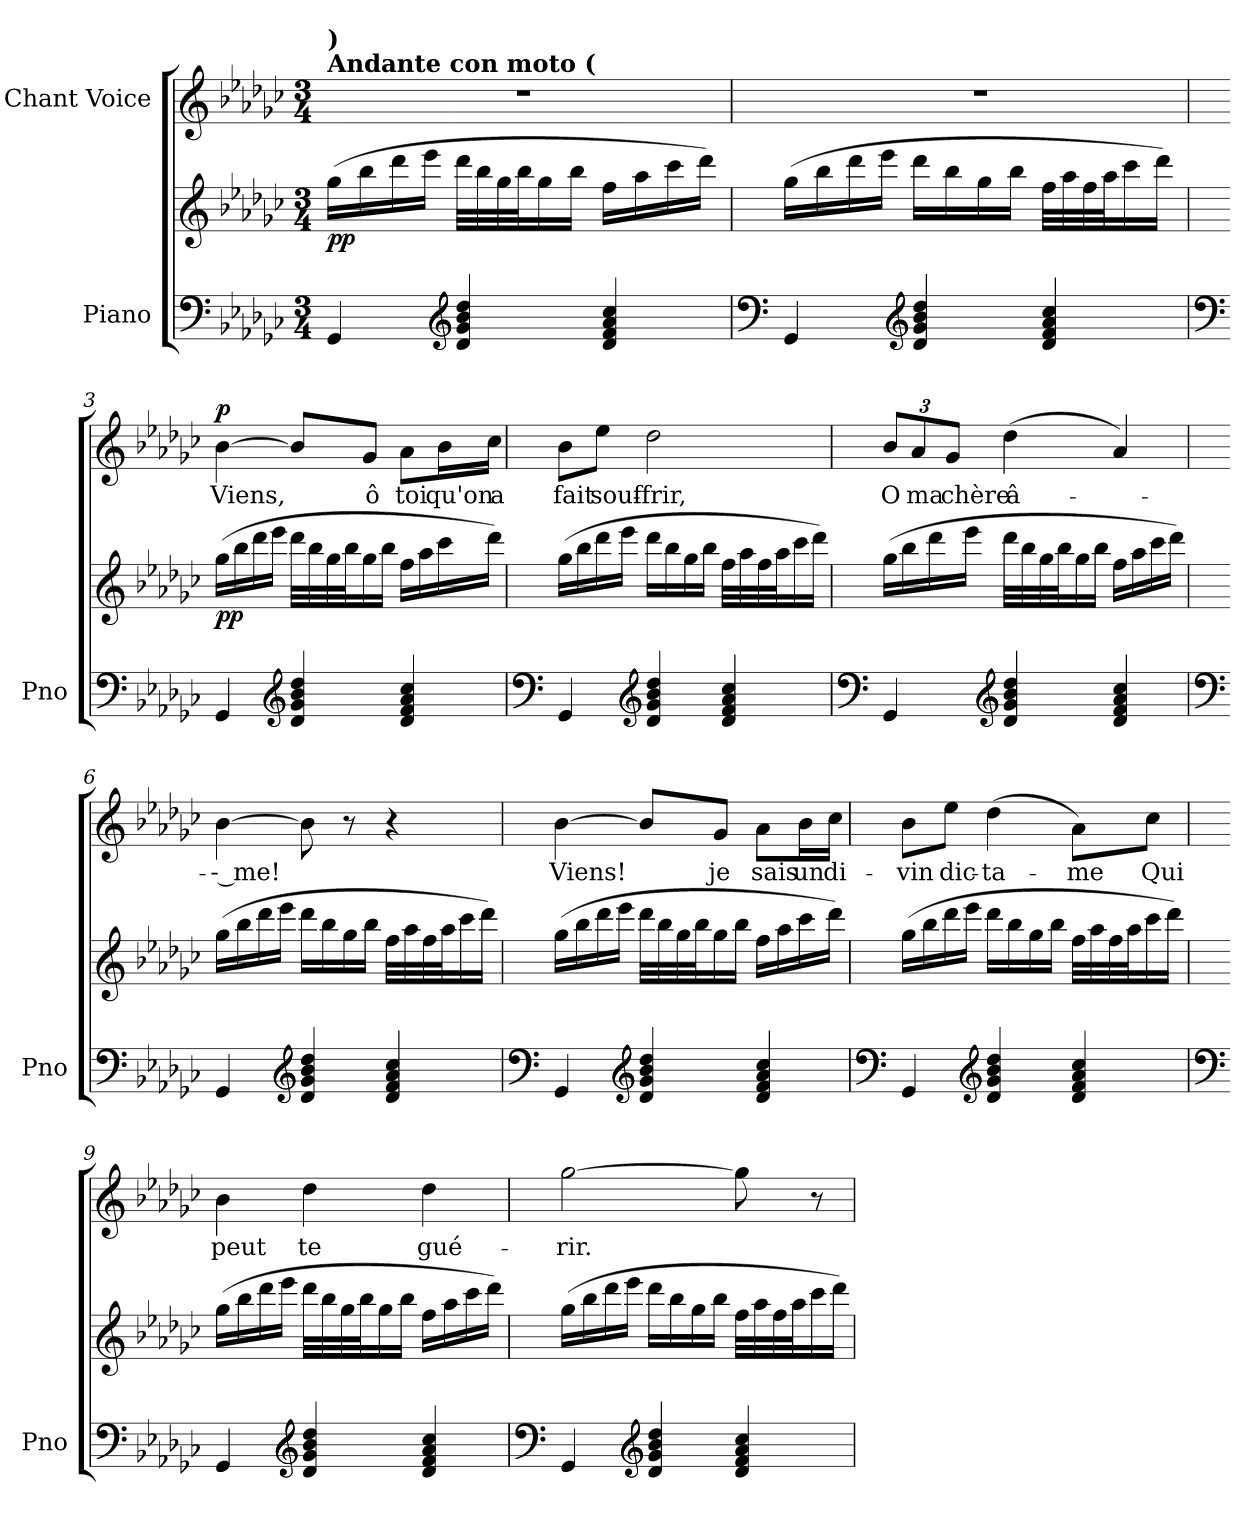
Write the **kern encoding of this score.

**kern	**kern	**dynam	**kern	**text	**dynam
*part2	*part2	*part2	*part1	*part1	*part1
*staff3	*staff2	*staff2/3	*staff1	*staff1	*staff1
*I"Piano	*	*	*I"Chant Voice	*	*
*I'Pno	*	*	*	*	*
*clefF4	*clefG2	*	*clefG2	*	*
*k[b-e-a-d-g-c-]	*k[b-e-a-d-g-c-]	*	*k[b-e-a-d-g-c-]	*	*
*M3/4	*M3/4	*	*M3/4	*	*
*MM63	*MM63	*	*MM63	*	*
=1	=1	=1	=1	=1	=1
*^	*	*	*	*	*
!	!	!	!	!LO:TX:a:B:t=Andante con moto (	!	!
!	!	!	!	!LO:TX:a:B:t=)	!	!
!	!	!	!LO:DY:b	!	!	!
4GG-/	4ryy	(16gg-\LL	pp	2.r	.	.
.	.	16bb-\	.	.	.	.
.	.	16ddd-\	.	.	.	.
.	.	16eee-\JJ	.	.	.	.
*clefG2	*	*	*	*	*	*
4d-/ 4g-/ 4b-/ 4dd-/	32ryy	32ddd-\LLL	.	.	.	.
.	32ryy	32bb-\	.	.	.	.
.	16ryy	32gg-\	.	.	.	.
.	.	32bb-\J	.	.	.	.
.	16ryy	16gg-\	.	.	.	.
.	16ryy	16bb-\JJ	.	.	.	.
4d-/ 4f/ 4a-/ 4cc-/	16ryy	16ff\LL	.	.	.	.
.	16ryy	16aa-\	.	.	.	.
.	8ryy	16ccc-\	.	.	.	.
.	.	16ddd-\JJ)	.	.	.	.
=2	=2	=2	=2	=2	=2	=2
*clefF4	*	*	*	*	*	*
4GG-/	4ryy	(16gg-\LL	.	2.r	.	.
.	.	16bb-\	.	.	.	.
.	.	16ddd-\	.	.	.	.
.	.	16eee-\JJ	.	.	.	.
*clefG2	*	*	*	*	*	*
4d-/ 4g-/ 4b-/ 4dd-/	16ryy	16ddd-\LL	.	.	.	.
.	16ryy	16bb-\	.	.	.	.
.	16ryy	16gg-\	.	.	.	.
.	16ryy	16bb-\JJ	.	.	.	.
4d-/ 4f/ 4a-/ 4cc-/	16ryy	32ff\LLL	.	.	.	.
.	.	32aa-\	.	.	.	.
.	16ryy	32ff\	.	.	.	.
.	.	32aa-\J	.	.	.	.
.	8ryy	16ccc-\	.	.	.	.
.	.	16ddd-\JJ)	.	.	.	.
=3	=3	=3	=3	=3	=3	=3
*clefF4	*	*	*	*	*	*
!	!	!	!LO:DY:b	!	!	!LO:DY:a
4GG-/	4ryy	(16gg-\LL	pp	[4b-\	Viens,	p
.	.	16bb-\	.	.	.	.
.	.	16ddd-\	.	.	.	.
.	.	16eee-\JJ	.	.	.	.
*clefG2	*	*	*	*	*	*
4d-/ 4g-/ 4b-/ 4dd-/	32ryy	32ddd-\LLL	.	8b-/L]	.	.
.	32ryy	32bb-\	.	.	.	.
.	16ryy	32gg-\	.	.	.	.
.	.	32bb-\J	.	.	.	.
.	8ryy	16gg-\	.	8g-/J	ô	.
.	.	16bb-\JJ	.	.	.	.
4d-/ 4f/ 4a-/ 4cc-/	8ryy	16ff\LL	.	8a-\L	toi	.
.	.	16aa-\	.	.	.	.
.	8ryy	16ccc-\	.	16b-\L	qu'on	.
.	.	16ddd-\JJ)	.	16cc-\JJ	a	.
=4	=4	=4	=4	=4	=4	=4
*clefF4	*	*	*	*	*	*
4GG-/	4ryy	(16gg-\LL	.	8b-\L	fait	.
.	.	16bb-\	.	.	.	.
.	.	16ddd-\	.	8ee-\J	souf-	.
.	.	16eee-\JJ	.	.	.	.
*clefG2	*	*	*	*	*	*
4d-/ 4g-/ 4b-/ 4dd-/	16ryy	16ddd-\LL	.	2dd-\	-frir,	.
.	16ryy	16bb-\	.	.	.	.
.	8ryy	16gg-\	.	.	.	.
.	.	16bb-\JJ	.	.	.	.
4d-/ 4f/ 4a-/ 4cc-/	16ryy	32ff\LLL	.	.	.	.
.	.	32aa-\	.	.	.	.
.	16ryy	32ff\	.	.	.	.
.	.	32aa-\J	.	.	.	.
.	8ryy	16ccc-\	.	.	.	.
.	.	16ddd-\JJ)	.	.	.	.
=5	=5	=5	=5	=5	=5	=5
*clefF4	*	*	*	*	*	*
4GG-/	4ryy	(16gg-\LL	.	12b-/L	O	.
.	.	16bb-\	.	.	.	.
.	.	.	.	12a-/	ma	.
.	.	16ddd-\	.	.	.	.
.	.	.	.	12g-/J	chère	.
.	.	16eee-\JJ	.	.	.	.
*clefG2	*	*	*	*	*	*
4d-/ 4g-/ 4b-/ 4dd-/	16ryy	32ddd-\LLL	.	(4dd-\	â-	.
.	.	32bb-\	.	.	.	.
.	16ryy	32gg-\	.	.	.	.
.	.	32bb-\J	.	.	.	.
.	8ryy	16gg-\	.	.	.	.
.	.	16bb-\JJ	.	.	.	.
4d-/ 4f/ 4a-/ 4cc-/	8ryy	16ff\LL	.	4a-/)	.	.
.	.	16aa-\	.	.	.	.
.	8ryy	16ccc-\	.	.	.	.
.	.	16ddd-\JJ)	.	.	.	.
=6	=6	=6	=6	=6	=6	=6
*clefF4	*	*	*	*	*	*
4GG-/	4ryy	(16gg-\LL	.	[4b-\	-- me!	.
.	.	16bb-\	.	.	.	.
.	.	16ddd-\	.	.	.	.
.	.	16eee-\JJ	.	.	.	.
*clefG2	*	*	*	*	*	*
4d-/ 4g-/ 4b-/ 4dd-/	16ryy	16ddd-\LL	.	8b-\]	.	.
.	16ryy	16bb-\	.	.	.	.
.	8ryy	16gg-\	.	8r	.	.
.	.	16bb-\JJ	.	.	.	.
4d-/ 4f/ 4a-/ 4cc-/	8ryy	32ff\LLL	.	4r	.	.
.	.	32aa-\	.	.	.	.
.	.	32ff\	.	.	.	.
.	.	32aa-\J	.	.	.	.
.	8ryy	16ccc-\	.	.	.	.
.	.	16ddd-\JJ)	.	.	.	.
=7	=7	=7	=7	=7	=7	=7
*clefF4	*	*	*	*	*	*
4GG-/	4ryy	(16gg-\LL	.	[4b-\	Viens!	.
.	.	16bb-\	.	.	.	.
.	.	16ddd-\	.	.	.	.
.	.	16eee-\JJ	.	.	.	.
*clefG2	*	*	*	*	*	*
4d-/ 4g-/ 4b-/ 4dd-/	16ryy	32ddd-\LLL	.	8b-/L]	.	.
.	.	32bb-\	.	.	.	.
.	16ryy	32gg-\	.	.	.	.
.	.	32bb-\J	.	.	.	.
.	8ryy	16gg-\	.	8g-/J	je	.
.	.	16bb-\JJ	.	.	.	.
4d-/ 4f/ 4a-/ 4cc-/	8ryy	16ff\LL	.	8a-\L	sais	.
.	.	16aa-\	.	.	.	.
.	8ryy	16ccc-\	.	16b-\L	un	.
.	.	16ddd-\JJ)	.	16cc-\JJ	di-	.
=8	=8	=8	=8	=8	=8	=8
*clefF4	*	*	*	*	*	*
4GG-/	4ryy	(16gg-\LL	.	8b-\L	-vin	.
.	.	16bb-\	.	.	.	.
.	.	16ddd-\	.	8ee-\J	dic-	.
.	.	16eee-\JJ	.	.	.	.
*clefG2	*	*	*	*	*	*
4d-/ 4g-/ 4b-/ 4dd-/	16ryy	16ddd-\LL	.	(4dd-\	-ta-	.
.	16ryy	16bb-\	.	.	.	.
.	8ryy	16gg-\	.	.	.	.
.	.	16bb-\JJ	.	.	.	.
4d-/ 4f/ 4a-/ 4cc-/	8ryy	32ff\LLL	.	8a-\L)	-me	.
.	.	32aa-\	.	.	.	.
.	.	32ff\	.	.	.	.
.	.	32aa-\J	.	.	.	.
.	8ryy	16ccc-\	.	8cc-\J	Qui	.
.	.	16ddd-\JJ)	.	.	.	.
=9	=9	=9	=9	=9	=9	=9
*clefF4	*	*	*	*	*	*
4GG-/	4ryy	(16gg-\LL	.	4b-\	peut	.
.	.	16bb-\	.	.	.	.
.	.	16ddd-\	.	.	.	.
.	.	16eee-\JJ	.	.	.	.
*clefG2	*	*	*	*	*	*
4d-/ 4g-/ 4b-/ 4dd-/	16ryy	32ddd-\LLL	.	4dd-\	te	.
.	.	32bb-\	.	.	.	.
.	16ryy	32gg-\	.	.	.	.
.	.	32bb-\J	.	.	.	.
.	8ryy	16gg-\	.	.	.	.
.	.	16bb-\JJ	.	.	.	.
4d-/ 4f/ 4a-/ 4cc-/	8ryy	16ff\LL	.	4dd-\	gué-	.
.	.	16aa-\	.	.	.	.
.	8ryy	16ccc-\	.	.	.	.
.	.	16ddd-\JJ)	.	.	.	.
=10	=10	=10	=10	=10	=10	=10
*clefF4	*	*	*	*	*	*
4GG-/	4ryy	(16gg-\LL	.	[2gg-\	-rir.	.
.	.	16bb-\	.	.	.	.
.	.	16ddd-\	.	.	.	.
.	.	16eee-\JJ	.	.	.	.
*clefG2	*	*	*	*	*	*
4d-/ 4g-/ 4b-/ 4dd-/	16ryy	16ddd-\LL	.	.	.	.
.	16ryy	16bb-\	.	.	.	.
.	8ryy	16gg-\	.	.	.	.
.	.	16bb-\JJ	.	.	.	.
4d-/ 4f/ 4a-/ 4cc-/	8ryy	32ff\LLL	.	8gg-\]	.	.
.	.	32aa-\	.	.	.	.
.	.	32ff\	.	.	.	.
.	.	32aa-\J	.	.	.	.
.	8ryy	16ccc-\	.	8r	.	.
.	.	16ddd-\JJ)	.	.	.	.
*v	*v	*	*	*	*	*
=	=	=	=	=	=
*-	*-	*-	*-	*-	*-
